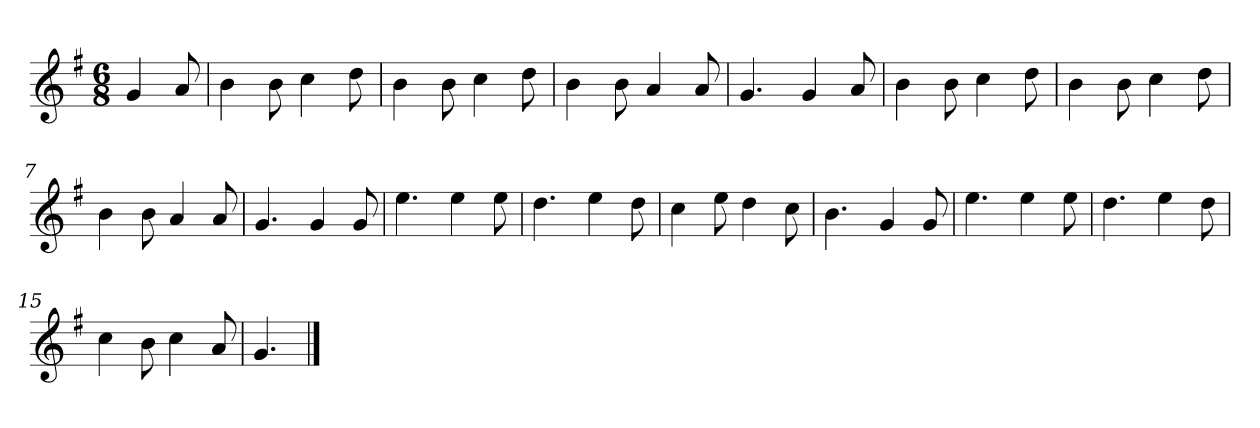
**kern
*part1
*staff1
*k[f#]
*M6/8
*MM120
=
4g
8a
=1
4b
8b
4cc
8dd
=2
4b
8b
4cc
8dd
=3
4b
8b
4a
8a
=4
4.g
4g
8a
=5
4b
8b
4cc
8dd
=6
4b
8b
4cc
8dd
=7
4b
8b
4a
8a
=8
4.g
4g
8g
=9
4.ee
4ee
8ee
=10
4.dd
4ee
8dd
=11
4cc
8ee
4dd
8cc
=12
4.b
4g
8g
=13
4.ee
4ee
8ee
=14
4.dd
4ee
8dd
=15
4cc
8b
4cc
8a
=16
4.g
==
*-
